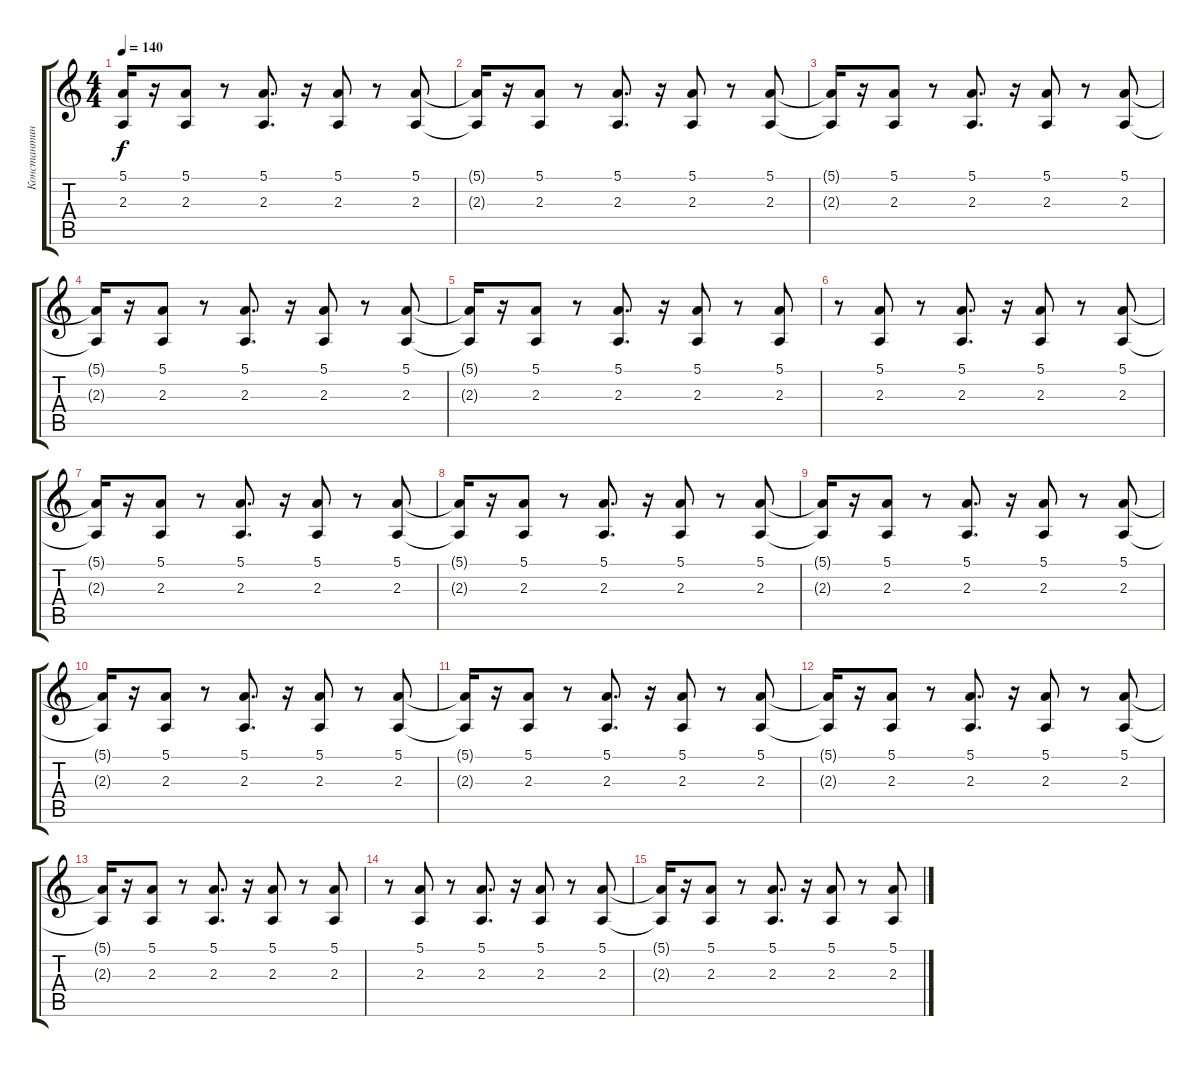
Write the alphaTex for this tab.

\track ("Константин Бекрев" "Константин") {instrument tremolostrings}
\staff {score tabs}
\tuning (E4 B3 G3 D3 A2 E2) {hide}
\ts (4 4)
\tempo 140
\clef g2
\ks c
(5.1{t} 2.3{t}).16{dy f} r.16 (5.1 2.3).8 r.8 (5.1 2.3).8{d} r.16 (5.1 2.3).8 r.8 (5.1 2.3).8 |
(5.1{t} 2.3{t}).16 r.16 (5.1 2.3).8 r.8 (5.1 2.3).8{d} r.16 (5.1 2.3).8 r.8 (5.1 2.3).8 |
(5.1{t} 2.3{t}).16 r.16 (5.1 2.3).8 r.8 (5.1 2.3).8{d} r.16 (5.1 2.3).8 r.8 (5.1 2.3).8 |
(5.1{t} 2.3{t}).16 r.16 (5.1 2.3).8 r.8 (5.1 2.3).8{d} r.16 (5.1 2.3).8 r.8 (5.1 2.3).8 |
(5.1{t} 2.3{t}).16 r.16 (5.1 2.3).8 r.8 (5.1 2.3).8{d} r.16 (5.1 2.3).8 r.8 (5.1 2.3).8 |
r.8 (5.1 2.3).8 r.8 (5.1 2.3).8{d} r.16 (5.1 2.3).8 r.8 (5.1 2.3).8 |
(5.1{t} 2.3{t}).16 r.16 (5.1 2.3).8 r.8 (5.1 2.3).8{d} r.16 (5.1 2.3).8 r.8 (5.1 2.3).8 |
(5.1{t} 2.3{t}).16 r.16 (5.1 2.3).8 r.8 (5.1 2.3).8{d} r.16 (5.1 2.3).8 r.8 (5.1 2.3).8 |
(5.1{t} 2.3{t}).16 r.16 (5.1 2.3).8 r.8 (5.1 2.3).8{d} r.16 (5.1 2.3).8 r.8 (5.1 2.3).8 |
(5.1{t} 2.3{t}).16 r.16 (5.1 2.3).8 r.8 (5.1 2.3).8{d} r.16 (5.1 2.3).8 r.8 (5.1 2.3).8 |
(5.1{t} 2.3{t}).16 r.16 (5.1 2.3).8 r.8 (5.1 2.3).8{d} r.16 (5.1 2.3).8 r.8 (5.1 2.3).8 |
(5.1{t} 2.3{t}).16 r.16 (5.1 2.3).8 r.8 (5.1 2.3).8{d} r.16 (5.1 2.3).8 r.8 (5.1 2.3).8 |
(5.1{t} 2.3{t}).16 r.16 (5.1 2.3).8 r.8 (5.1 2.3).8{d} r.16 (5.1 2.3).8 r.8 (5.1 2.3).8 |
r.8 (5.1 2.3).8 r.8 (5.1 2.3).8{d} r.16 (5.1 2.3).8 r.8 (5.1 2.3).8 |
(5.1{t} 2.3{t}).16 r.16 (5.1 2.3).8 r.8 (5.1 2.3).8{d} r.16 (5.1 2.3).8 r.8 (5.1 2.3).8
